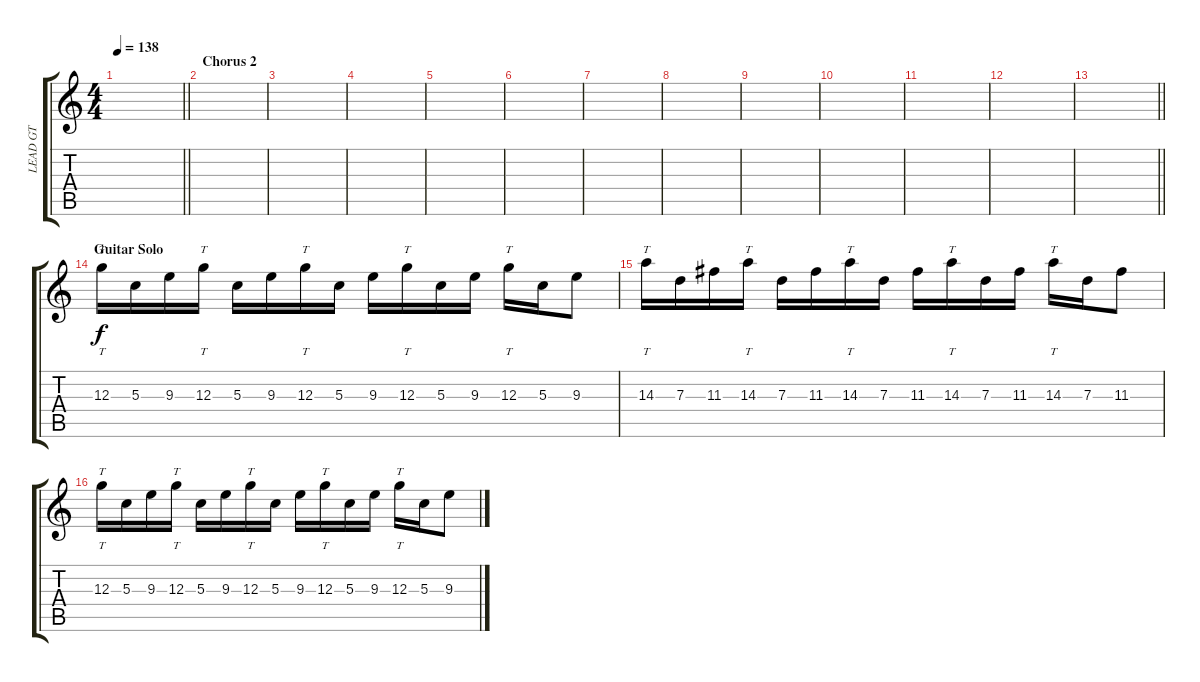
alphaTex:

\track ("LEAD GT" "LEAD GT") {instrument distortionguitar}
\staff {score tabs}
\tuning (E4 B3 G3 D3 A2 E2) {hide}
\ts (4 4)
\tempo 138
\clef g2
\barLineRight lightlight
\ks c
|
\section ("" "Chorus 2")
|
|
|
|
|
|
|
|
|
|
|
\barLineRight lightlight
|
\section ("" "Guitar Solo")
12.3.16{tt} 5.3.16 9.3.16 12.3.16{tt} 5.3.16 9.3.16 12.3.16{tt} 5.3.16 9.3.16 12.3.16{tt} 5.3.16 9.3.16 12.3.16{tt} 5.3.16 9.3.8 |
14.3.16{tt} 7.3.16 11.3.16 14.3.16{tt} 7.3.16 11.3.16 14.3.16{tt} 7.3.16 11.3.16 14.3.16{tt} 7.3.16 11.3.16 14.3.16{tt} 7.3.16 11.3.8 |
12.3.16{tt} 5.3.16 9.3.16 12.3.16{tt} 5.3.16 9.3.16 12.3.16{tt} 5.3.16 9.3.16 12.3.16{tt} 5.3.16 9.3.16 12.3.16{tt} 5.3.16 9.3.8
